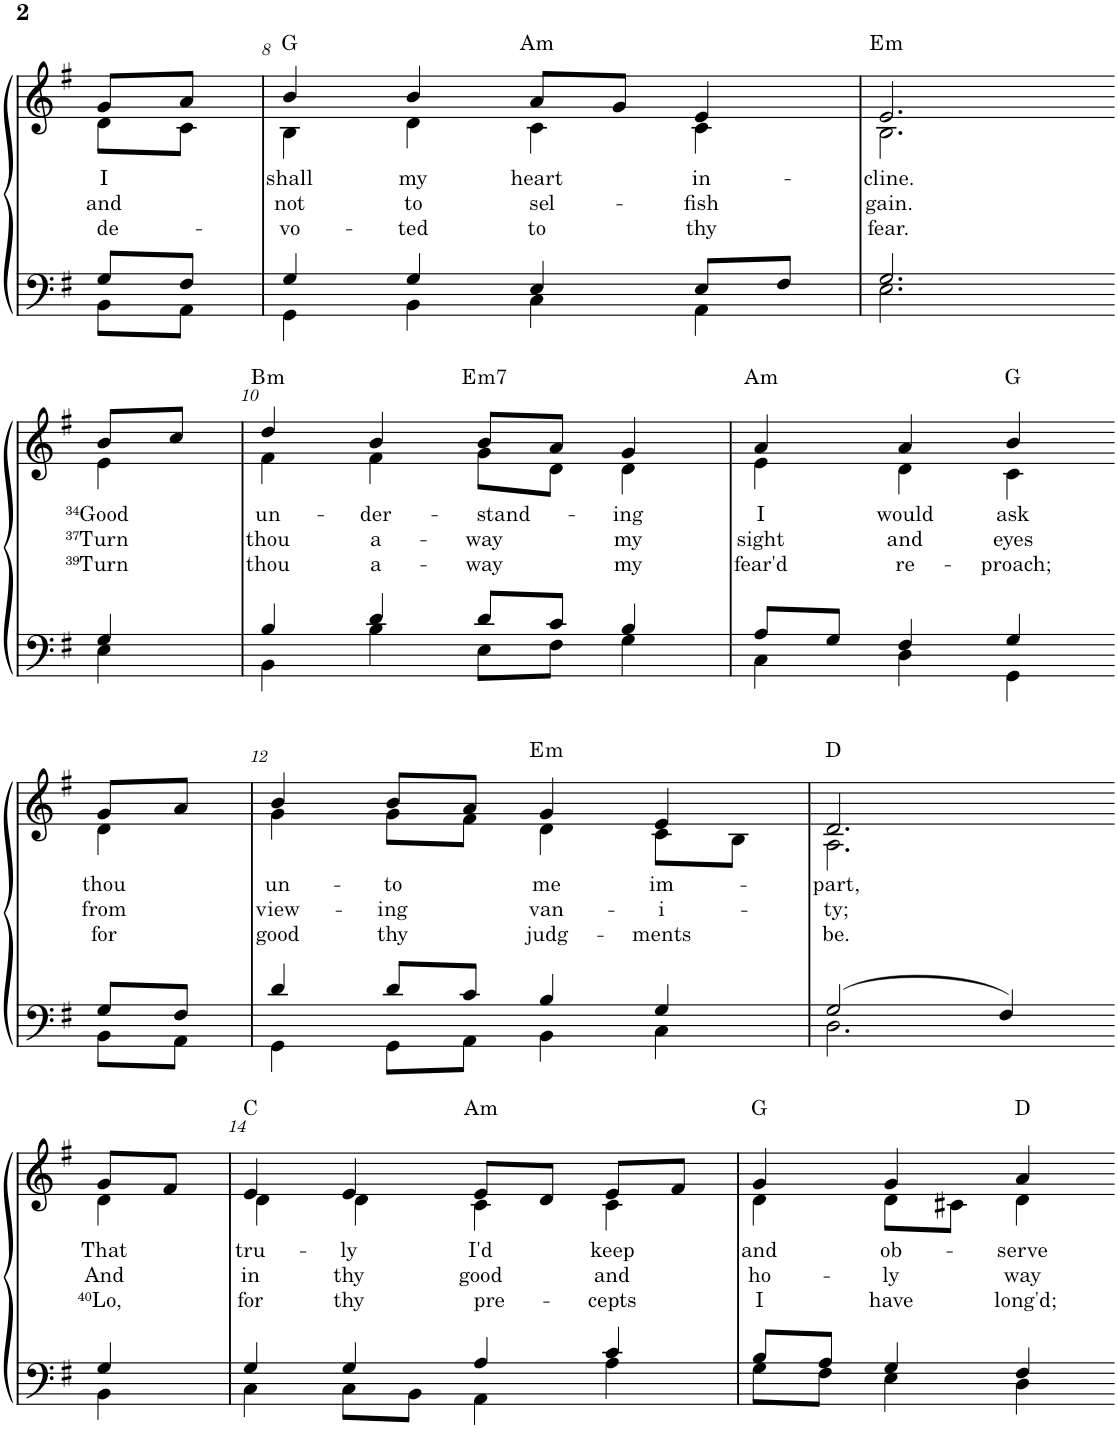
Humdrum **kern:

**kern	**kern	**text	**text	**text	**harte
*part1	*part1	*part1	*part1	*part1	*part1
*staff2	*staff1	*staff1	*staff1	*staff1	*
*I"Choir	*	*	*	*	*
!!LO:PB:g=z
*clefF4	*clefG2	*	*	*	*
*k[f#]	*k[f#]	*	*	*	*
*e:	*e:	*	*	*	*
*M4/4	*M4/4	*	*	*	*
=7X4	=7X4	=7X4	=7X4	=7X4	=7X4
*^	*	*	*	*	*
!	!	!	!LO:LY:b	!LO:LY:b	!LO:LY:b	!
*	*	*^	*	*	*	*
8G/L	8BB\L	8g/L	8d\L	I	and	de-	.
8F#/J	8AA\J	8a/J	8c\J	.	.	.	.
=8	=8	=8	=8	=8	=8	=8	=8
!	!	!	!	!LO:LY:b	!LO:LY:b	!LO:LY:b	!
4G/	4GG\	4b/	4B\	shall	not	-vo-	G:maj
!	!	!	!	!LO:LY:b	!LO:LY:b	!LO:LY:b	!
4G/	4BB\	4b/	4d\	my	to	-ted	.
!	!	!	!	!LO:LY:b	!LO:LY:b	!LO:LY:b	!LO:H:kt=m
4E/	4C\	8a/L	4c\	heart	sel-	to	A:min
.	.	8g/J	.	.	.	.	.
!	!	!	!	!LO:LY:b	!LO:LY:b	!LO:LY:b	!
8E/L	4AA\	4e/	4c\	in-	-fish	thy	.
8F#/J	.	.	.	.	.	.	.
=9	=9	=9	=9	=9	=9	=9	=9
!	!	!	!	!LO:LY:b	!LO:LY:b	!LO:LY:b	!LO:H:kt=m
2.G/	2.E\	2.e/	2.B\	-cline.	gain.	fear.	E:min
!!LO:LB:g=z	!!
=9X5-	=9X5-	=9X5-	=9X5-	=9X5-	=9X5-	=9X5-	=9X5-
!	!	!	!	!LO:LY:b	!LO:LY:b	!LO:LY:b	!
4G/	4E\	8b/L	4e\	³⁴Good	³⁷Turn	³⁹Turn	.
.	.	8cc/J	.	.	.	.	.
=10	=10	=10	=10	=10	=10	=10	=10
!	!	!	!	!LO:LY:b	!LO:LY:b	!LO:LY:b	!LO:H:kt=m
4B/	4BB\	4dd/	4f#\	un-	thou	thou	B:min
!	!	!	!	!LO:LY:b	!LO:LY:b	!LO:LY:b	!
4d/	4B\	4b/	4f#\	-der-	a-	a-	.
!	!	!	!	!LO:LY:b	!LO:LY:b	!LO:LY:b	!LO:H:kt=m7
8d/L	8E\L	8b/L	8g\L	-stand-	-way	-way	E:min7
8c/J	8F#\J	8a/J	8d\J	.	.	.	.
!	!	!	!	!LO:LY:b	!LO:LY:b	!LO:LY:b	!
4B/	4G\	4g/	4d\	-ing	my	my	.
=11	=11	=11	=11	=11	=11	=11	=11
!	!	!	!	!LO:LY:b	!LO:LY:b	!LO:LY:b	!LO:H:kt=m
8A/L	4C\	4a/	4e\	I	sight	fear'd	A:min
8G/J	.	.	.	.	.	.	.
!	!	!	!	!LO:LY:b	!LO:LY:b	!LO:LY:b	!
4F#/	4D\	4a/	4d\	would	and	re-	.
!	!	!	!	!LO:LY:b	!LO:LY:b	!LO:LY:b	!
4G/	4GG\	4b/	4c\	ask	eyes	-proach;	G:maj
!!LO:LB:g=z	!!
=11X6-	=11X6-	=11X6-	=11X6-	=11X6-	=11X6-	=11X6-	=11X6-
!	!	!	!	!LO:LY:b	!LO:LY:b	!LO:LY:b	!
8G/L	8BB\L	8g/L	4d\	thou	from	for	.
8F#/J	8AA\J	8a/J	.	.	.	.	.
=12	=12	=12	=12	=12	=12	=12	=12
!	!	!	!	!LO:LY:b	!LO:LY:b	!LO:LY:b	!
4d/	4GG\	4b/	4g\	un-	view-	good	.
!	!	!	!	!LO:LY:b	!LO:LY:b	!LO:LY:b	!
8d/L	8GG\L	8b/L	8g\L	-to	-ing	thy	.
8c/J	8AA\J	8a/J	8f#\J	.	.	.	.
!	!	!	!	!LO:LY:b	!LO:LY:b	!LO:LY:b	!LO:H:kt=m
4B/	4BB\	4g/	4d\	me	van-	judg-	E:min
!	!	!	!	!LO:LY:b	!LO:LY:b	!LO:LY:b	!
4G/	4C\	4e/	8c\L	im-	-i-	-ments	.
.	.	.	8B\J	.	.	.	.
=13	=13	=13	=13	=13	=13	=13	=13
!	!	!	!	!LO:LY:b	!LO:LY:b	!LO:LY:b	!
2G/	2.D\	2.d/	2.A\	-part,	-ty;	be.	D:maj
4F#/	.	.	.	.	.	.	.
!!LO:LB:g=z	!!
=13X7-	=13X7-	=13X7-	=13X7-	=13X7-	=13X7-	=13X7-	=13X7-
!	!	!	!	!LO:LY:b	!LO:LY:b	!LO:LY:b	!
4G/	4BB\	8g/L	4d\	That	And	⁴⁰Lo,	.
.	.	8f#/J	.	.	.	.	.
=14	=14	=14	=14	=14	=14	=14	=14
!	!	!	!	!LO:LY:b	!LO:LY:b	!LO:LY:b	!
4G/	4C\	4e/	4d\	tru-	in	for	C:maj
!	!	!	!	!LO:LY:b	!LO:LY:b	!LO:LY:b	!
4G/	8C\L	4e/	4d\	-ly	thy	thy	.
.	8BB\J	.	.	.	.	.	.
!	!	!	!	!LO:LY:b	!LO:LY:b	!LO:LY:b	!LO:H:kt=m
4A/	4AA\	8e/L	4c\	I'd	good	pre-	A:min
.	.	8d/J	.	.	.	.	.
!	!	!	!	!LO:LY:b	!LO:LY:b	!LO:LY:b	!
4c/	4A\	8e/L	4c\	keep	and	-cepts	.
.	.	8f#/J	.	.	.	.	.
=15	=15	=15	=15	=15	=15	=15	=15
!	!	!	!	!LO:LY:b	!LO:LY:b	!LO:LY:b	!
8B/L	8G\L	4g/	4d\	and	ho-	I	G:maj
8A/J	8F#\J	.	.	.	.	.	.
!	!	!	!	!LO:LY:b	!LO:LY:b	!LO:LY:b	!
4G/	4E\	4g/	8d\L	ob-	-ly	have	.
.	.	.	8c#X\J	.	.	.	.
!	!	!	!	!LO:LY:b	!LO:LY:b	!LO:LY:b	!
4F#/	4D\	4a/	4d\	-serve	way	long'd;	D:maj
*v	*v	*	*	*	*	*	*
*	*v	*v	*	*	*	*
=-	=-	=-	=-	=-	=-
*-	*-	*-	*-	*-	*-
